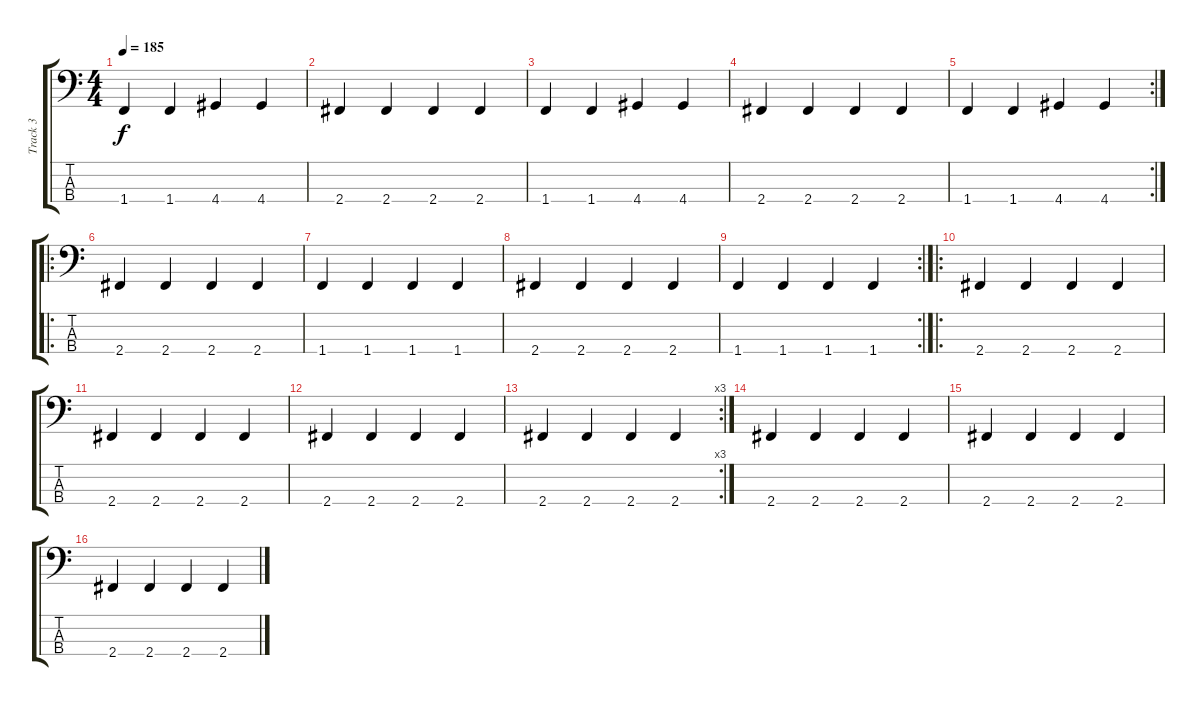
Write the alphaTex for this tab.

\track ("Track 3" "Track 3") {instrument electricbasspick}
\staff {score tabs}
\tuning (G2 D2 A1 E1) {hide}
\ts (4 4)
\tempo 185
\clef f4
\ks c
1.4.4{dy f} 1.4.4 4.4.4 4.4.4 |
2.4.4 2.4.4 2.4.4 2.4.4 |
1.4.4 1.4.4 4.4.4 4.4.4 |
2.4.4 2.4.4 2.4.4 2.4.4 |
\rc 2
1.4.4 1.4.4 4.4.4 4.4.4 |
\ro
2.4.4 2.4.4 2.4.4 2.4.4 |
1.4.4 1.4.4 1.4.4 1.4.4 |
2.4.4 2.4.4 2.4.4 2.4.4 |
\rc 2
1.4.4 1.4.4 1.4.4 1.4.4 |
\ro
2.4.4 2.4.4 2.4.4 2.4.4 |
2.4.4 2.4.4 2.4.4 2.4.4 |
2.4.4 2.4.4 2.4.4 2.4.4 |
\rc 3
2.4.4 2.4.4 2.4.4 2.4.4 |
2.4.4 2.4.4 2.4.4 2.4.4 |
2.4.4 2.4.4 2.4.4 2.4.4 |
2.4.4 2.4.4 2.4.4 2.4.4
